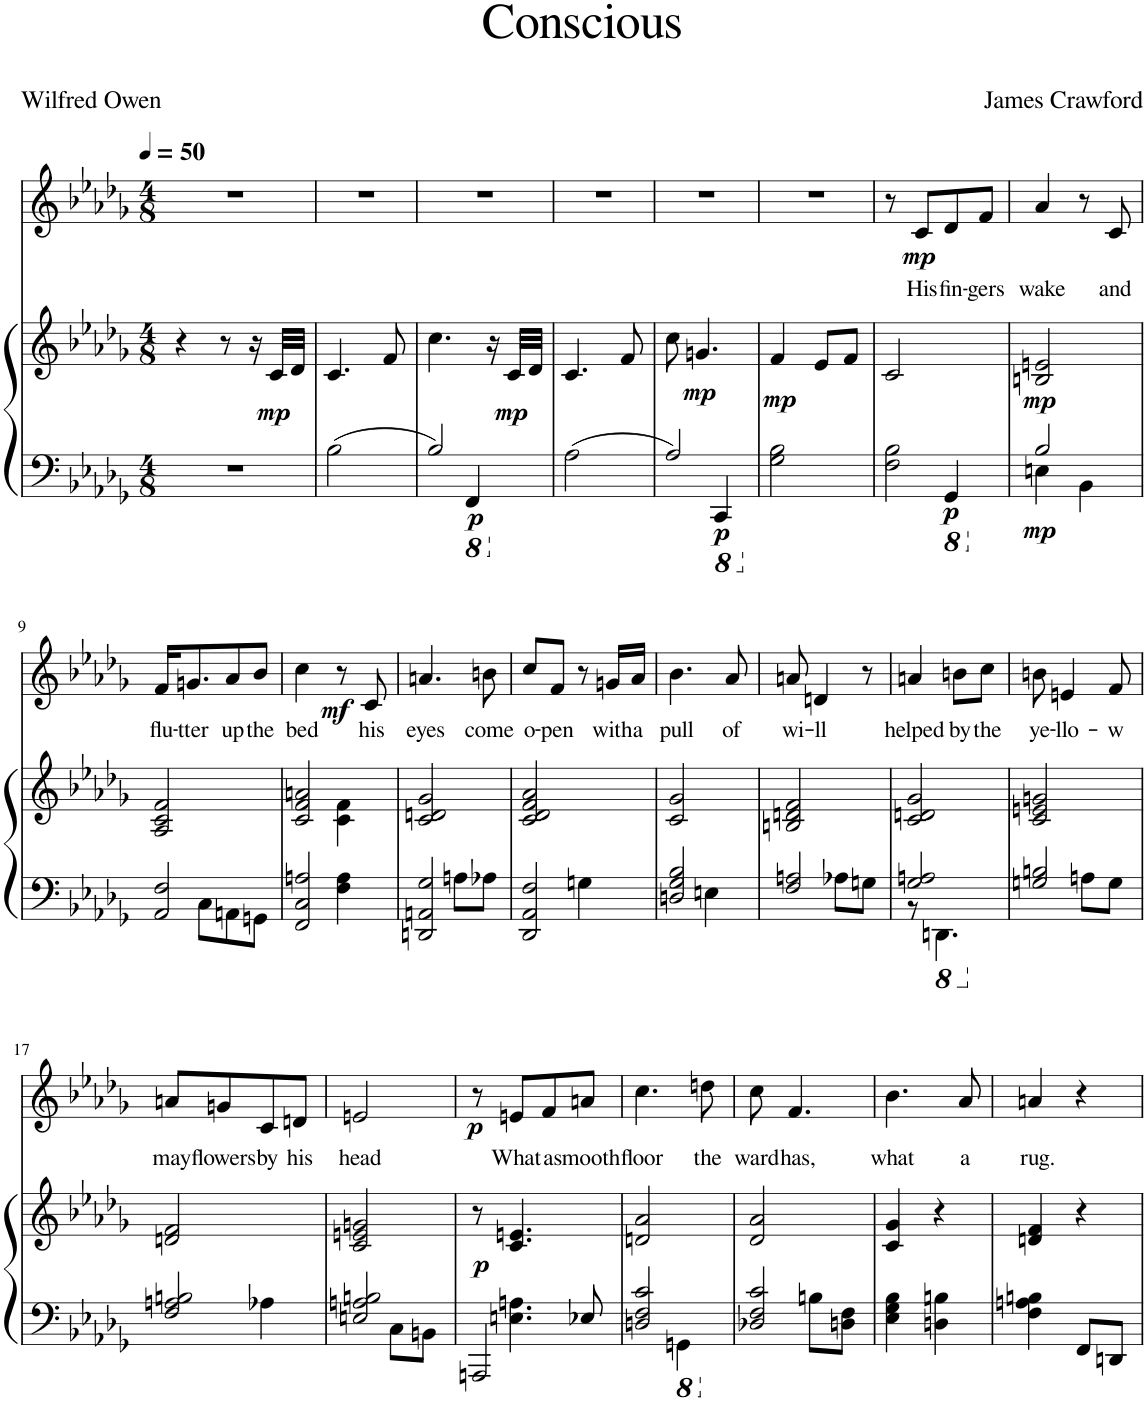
**kern	**kern	**dynam	**kern	**text	**dynam
*part2	*part2	*part2	*part1	*part1	*part1
*staff3	*staff2	*staff2/3	*staff1	*staff1	*staff1
*I"Piano	*	*	*I"Voice	*	*
*I'Pno	*	*	*	*	*
*clefF4	*clefG2	*	*clefG2	*	*
*k[b-e-a-d-g-]	*k[b-e-a-d-g-]	*	*k[b-e-a-d-g-]	*	*
*M4/8	*M4/8	*	*M4/8	*	*
*MM50	*MM50	*	*MM50	*	*
=1	=1	=1	=1	=1	=1
2r	4r	.	2r	.	.
.	8r	.	.	.	.
.	16r	.	.	.	.
!	!	!LO:DY:b	!	!	!
.	32c/LLL	mp	.	.	.
.	32d-/JJJ	.	.	.	.
=2	=2	=2	=2	=2	=2
2B-\	4.c/	.	2r	.	.
.	8f/	.	.	.	.
=3	=3	=3	=3	=3	=3
*^	*	*	*	*	*
2B-/	4ryy	4.cc\	.	2r	.	.
*8ba	*	*	*	*	*	*
!	!	!	!LO:DY:b=2	!	!	!
.	4FFF/	.	p	.	.	.
.	.	16r	.	.	.	.
!	!	!	!LO:DY:b	!	!	!
.	.	32c/LLL	mp	.	.	.
.	.	32d-/JJJ	.	.	.	.
*v	*v	*	*	*	*	*
=4	=4	=4	=4	=4	=4
2A-\	4.c/	.	2r	.	.
.	8f/	.	.	.	.
=5	=5	=5	=5	=5	=5
*^	*	*	*	*	*
2A-/	4ryy	8cc\	.	2r	.	.
!	!	!	!LO:DY:b	!	!	!
.	.	4.gn/	mp	.	.	.
*8ba	*	*	*	*	*	*
!	!	!	!LO:DY:b=2	!	!	!
.	4CCC/	.	p	.	.	.
*v	*v	*	*	*	*	*
=6	=6	=6	=6	=6	=6
*X8ba	*	*	*	*	*
*^	*	*	*	*	*
!	!	!	!LO:DY:b	!	!	!
*v	*v	*	*	*	*	*
2G-\ 2B-\	4f/	mp	2r	.	.
.	8e-/L	.	.	.	.
.	8f/J	.	.	.	.
=7	=7	=7	=7	=7	=7
*^	*	*	*	*	*
2F\ 2B-\	4ryy	2c/	.	8r	.	.
!	!	!	!	!	!LO:LY:b	!LO:DY:b
.	.	.	.	8c/L	His	mp
*8ba	*	*	*	*	*	*
!	!	!	!LO:DY:b=2	!	!LO:LY:b	!
.	4GGG-/	.	p	8d-/	fin-	.
!	!	!	!	!	!LO:LY:b	!
.	.	.	.	8f/J	-gers	.
=8	=8	=8	=8	=8	=8	=8
*X8ba	*	*	*	*	*	*
!	!	!	!LO:DY:b=2	!	!LO:LY:b	!
!	!	!	!LO:DY:n=1:b	!	!	!
2B-/	4En\	2Bn/ 2en/	mp mp	4a-/	wake	.
.	4BB-\	.	.	8r	.	.
!	!	!	!	!	!LO:LY:b	!
.	.	.	.	8c/	and	.
!!LO:LB:g=z
=9	=9	=9	=9	=9	=9	=9
!	!	!	!	!	!LO:LY:b	!
2AA-/ 2F/	8ryy	2A-/ 2c/ 2f/	.	16f/KL	flu-	.
!	!	!	!	!	!LO:LY:b	!
.	.	.	.	8.gn/	-tter	.
.	8C\L	.	.	.	.	.
!	!	!	!	!	!LO:LY:b	!
.	8AAn\	.	.	8a-/	up	.
!	!	!	!	!	!LO:LY:b	!
.	8GGn\J	.	.	8b-/J	the	.
=10	=10	=10	=10	=10	=10	=10
*	*	*^	*	*	*	*
!	!	!	!	!	!	!LO:LY:b	!
2FF/ 2C/ 2An/	4ryy	2c/ 2f/ 2an/	4ryy	.	4cc\	bed	.
.	4F\ 4A\	.	4c\ 4f\	.	8r	.	.
!	!	!	!	!	!	!LO:LY:b	!LO:DY:b
.	.	.	.	.	8c/	his	mf
*	*	*v	*v	*	*	*	*
=11	=11	=11	=11	=11	=11	=11
!	!	!	!	!	!LO:LY:b	!
2DDn/ 2AAn/ 2G-/	4ryy	2c/ 2dn/ 2g-/	.	4.an/	eyes	.
.	8An\L	.	.	.	.	.
!	!	!	!	!	!LO:LY:b	!
.	8A-X\J	.	.	8bn\	come	.
=12	=12	=12	=12	=12	=12	=12
!	!	!	!	!	!LO:LY:b	!
2DD-/ 2AA-/ 2F/	4ryy	2c/ 2d-/ 2f/ 2a-/	.	8cc/L	o-	.
!	!	!	!	!	!LO:LY:b	!
.	.	.	.	8f/J	-pen	.
.	4Gn\	.	.	8r	.	.
!	!	!	!	!	!LO:LY:b	!
.	.	.	.	16gn/LL	with	.
!	!	!	!	!	!LO:LY:b	!
.	.	.	.	16a-/JJ	a	.
=13	=13	=13	=13	=13	=13	=13
!	!	!	!	!	!LO:LY:b	!
2Dn/ 2G-/ 2B-/	4ryy	2c/ 2g-/	.	4.b-\	pull	.
.	4En\	.	.	.	.	.
!	!	!	!	!	!LO:LY:b	!
.	.	.	.	8a-/	of	.
=14	=14	=14	=14	=14	=14	=14
!	!	!	!	!	!LO:LY:b	!
2F/ 2An/	4ryy	2Bn/ 2dn/ 2f/	.	8an/	wi-	.
!	!	!	!	!	!LO:LY:b	!
.	.	.	.	4dn/	-ll	.
.	8A-X\L	.	.	.	.	.
.	8Gn\J	.	.	8r	.	.
=15	=15	=15	=15	=15	=15	=15
!	!	!	!	!	!LO:LY:b	!
2G-/ 2An/	8r	2c/ 2dn/ 2g-/	.	4an/	helped	.
*8ba	*	*	*	*	*	*
.	4.DDDn\	.	.	.	.	.
!	!	!	!	!	!LO:LY:b	!
.	.	.	.	8bn\L	by	.
!	!	!	!	!	!LO:LY:b	!
.	.	.	.	8cc\J	the	.
=16	=16	=16	=16	=16	=16	=16
*X8ba	*	*	*	*	*	*
!	!	!	!	!	!LO:LY:b	!
2Gn/ 2Bn/	4ryy	2c/ 2en/ 2gn/	.	8bn\	ye-	.
!	!	!	!	!	!LO:LY:b	!
.	.	.	.	4en/	-llo-	.
.	8An\L	.	.	.	.	.
!	!	!	!	!	!LO:LY:b	!
.	8G\J	.	.	8f/	-w	.
!!LO:LB:g=z
=17	=17	=17	=17	=17	=17	=17
!	!	!	!	!	!LO:LY:b	!
2F/ 2An/ 2Bn/	4ryy	2dn/ 2f/	.	8an/L	may	.
!	!	!	!	!	!LO:LY:b	!
.	.	.	.	8gn/	flowers	.
!	!	!	!	!	!LO:LY:b	!
.	4A-X\	.	.	8c/	by	.
!	!	!	!	!	!LO:LY:b	!
.	.	.	.	8dn/J	his	.
=18	=18	=18	=18	=18	=18	=18
!	!	!	!	!	!LO:LY:b	!
2En/ 2An/ 2Bn/	4ryy	2c/ 2en/ 2gn/	.	2en/	head	.
.	8C\L	.	.	.	.	.
.	8BBn\J	.	.	.	.	.
=19	=19	=19	=19	=19	=19	=19
*	*^	*	*	*	*	*
!	!	!	!	!LO:DY:b	!	!	!
2AAAn/	8ryy	4.ryy	8r	p	8r	.	.
!	!	!	!	!	!	!LO:LY:b	!LO:DY:b
.	4.En\ 4.An\	.	4.c/ 4.en/	.	8en/L	What	p
!	!	!	!	!	!	!LO:LY:b	!
.	.	.	.	.	8f/	a	.
!	!	!	!	!	!	!LO:LY:b	!
.	.	8E-X/	.	.	8an/J	smooth	.
=20	=20	=20	=20	=20	=20	=20	=20
!	!	!	!	!	!	!LO:LY:b	!
*	*v	*v	*	*	*	*	*
2Dn/ 2F/ 2c/	4ryy	2dn/ 2a-/	.	4.cc\	floor	.
.	4GGGn\	.	.	.	.	.
!	!	!	!	!	!LO:LY:b	!
.	.	.	.	8ddn\	the	.
=21	=21	=21	=21	=21	=21	=21
*X8ba	*	*	*	*	*	*
!	!	!	!	!	!LO:LY:b	!
2D-X/ 2F/ 2c/	4ryy	2d-/ 2a-/	.	8cc\	ward	.
!	!	!	!	!	!LO:LY:b	!
.	.	.	.	4.f/	has,	.
.	8Bn\L	.	.	.	.	.
.	8Dn\ 8F\J	.	.	.	.	.
=22	=22	=22	=22	=22	=22	=22
!	!	!	!	!	!LO:LY:b	!
*v	*v	*	*	*	*	*
4E-\ 4G-\ 4B-\	4c/ 4g-/	.	4.b-\	what	.
4Dn\ 4Bn\	4r	.	.	.	.
!	!	!	!	!LO:LY:b	!
.	.	.	8a-/	a	.
=23	=23	=23	=23	=23	=23
!	!	!	!	!LO:LY:b	!
4F\ 4An\ 4Bn\	4dn/ 4f/	.	4an/	rug.	.
8FF/L	4r	.	4r	.	.
8DDn/J	.	.	.	.	.
=	=	=	=	=	=
*-	*-	*-	*-	*-	*-
